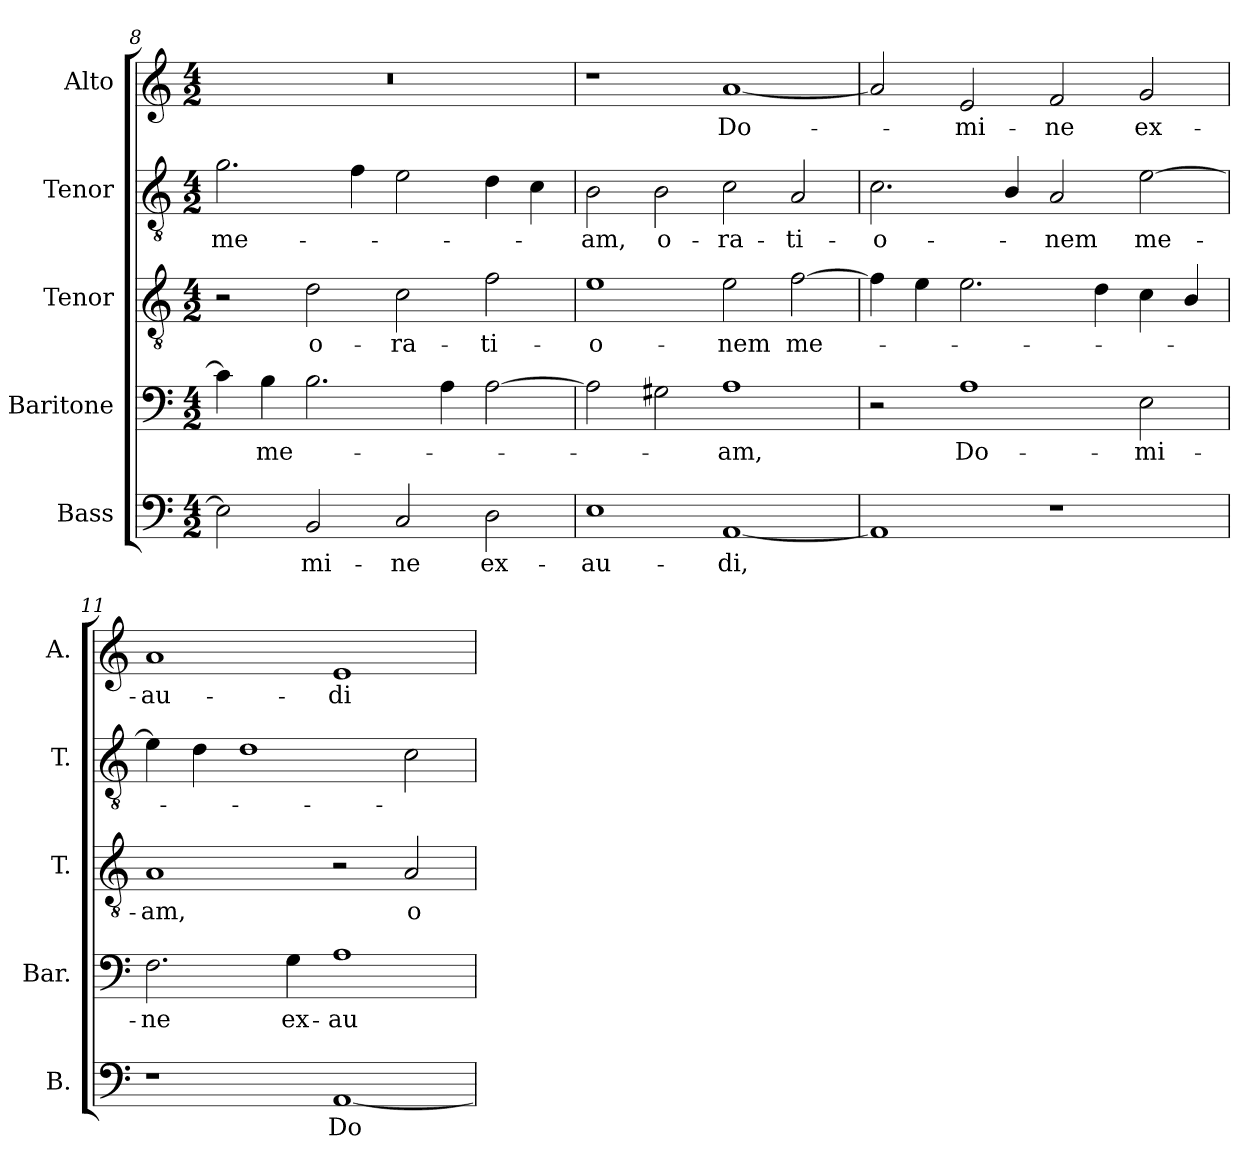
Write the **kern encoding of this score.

**kern	**text	**kern	**text	**kern	**text	**kern	**text	**kern	**text
*part5	*part5	*part4	*part4	*part3	*part3	*part2	*part2	*part1	*part1
*staff5	*staff5	*staff4	*staff4	*staff3	*staff3	*staff2	*staff2	*staff1	*staff1
*I"Bass	*	*I"Baritone	*	*I"Tenor	*	*I"Tenor	*	*I"Alto	*
*I'B.	*	*I'Bar.	*	*I'T.	*	*I'T.	*	*I'A.	*
*clefF4	*	*clefF4	*	*clefGv2	*	*clefGv2	*	*clefG2	*
*	*	*	*	*ITrd7c12	*	*ITrd7c12	*	*	*
*k[]	*	*k[]	*	*k[]	*	*k[]	*	*k[]	*
*C:	*	*C:	*	*C:	*	*C:	*	*C:	*
*M4/2	*	*M4/2	*	*M4/2	*	*M4/2	*	*M4/2	*
=8	=8	=8	=8	=8	=8	=8	=8	=8	=8
!	!	!	!	!	!	!	!LO:LY:b:color=#000000	!LO:N:vis=1	!
2Ei\]	.	4ci\]	.	2r	.	2.Gi\	me-	0r	.
!	!	!	!LO:LY:b:color=#000000	!	!	!	!	!	!
.	.	4Bi\	me-	.	.	.	.	.	.
!	!LO:LY:b:color=#000000	!	!	!	!	!	!	!	!
!	!	!	!	!	!LO:LY:b:color=#000000	!	!	!	!
2BBi/	-mi-	2.Bi\	.	2Di\	o-	.	.	.	.
.	.	.	.	.	.	4Fi\	.	.	.
!	!LO:LY:b:color=#000000	!	!	!	!	!	!	!	!
!	!	!	!	!	!LO:LY:b:color=#000000	!	!	!	!
2Ci/	-ne	.	.	2Ci\	-ra-	2Ei\	.	.	.
.	.	4Ai\	.	.	.	.	.	.	.
!	!LO:LY:b:color=#000000	!	!	!	!	!	!	!	!
!	!	!	!	!	!LO:LY:b:color=#000000	!	!	!	!
2Di\	ex-	[2Ai\	.	2Fi\	-ti-	4Di\	.	.	.
.	.	.	.	.	.	4Ci\	.	.	.
=9	=9	=9	=9	=9	=9	=9	=9	=9	=9
!	!LO:LY:b:color=#000000	!	!	!	!	!	!	!	!
!	!	!	!	!	!LO:LY:b:color=#000000	!	!	!	!
!	!	!	!	!	!	!	!LO:LY:b:color=#000000	!	!
1Ei	-au-	2Ai\]	.	1Ei	-o-	2BBi\	-am,	1r	.
!	!	!	!	!	!	!	!LO:LY:b:color=#000000	!	!
.	.	2G#Xi\	.	.	.	2BBi\	o-	.	.
!	!LO:LY:b:color=#000000	!	!	!	!	!	!	!	!
!	!	!	!LO:LY:b:color=#000000	!	!	!	!	!	!
!	!	!	!	!	!LO:LY:b:color=#000000	!	!	!	!
!	!	!	!	!	!	!	!LO:LY:b:color=#000000	!	!
!	!	!	!	!	!	!	!	!	!LO:LY:b:color=#000000
[1AAi	-di,	1Ai	-am,	2Ei\	-nem	2Ci\	-ra-	[1ai	Do-
!	!	!	!	!	!LO:LY:b:color=#000000	!	!	!	!
!	!	!	!	!	!	!	!LO:LY:b:color=#000000	!	!
.	.	.	.	[2Fi\	me-	2AAi/	-ti-	.	.
!!LO:LB:g=z
=10	=10	=10	=10	=10	=10	=10	=10	=10	=10
!	!	!	!	!	!	!	!LO:LY:b:color=#000000	!	!
1AAi]	.	2r	.	4Fi\]	.	2.Ci\	-o-	2ai/]	.
.	.	.	.	4Ei\	.	.	.	.	.
!	!	!	!LO:LY:b:color=#000000	!	!	!	!	!	!
!	!	!	!	!	!	!	!	!	!LO:LY:b:color=#000000
.	.	1Ai	Do-	2.Ei\	.	.	.	2ei/	-mi-
.	.	.	.	.	.	4BBi/	.	.	.
!	!	!	!	!	!	!	!LO:LY:b:color=#000000	!	!
!	!	!	!	!	!	!	!	!	!LO:LY:b:color=#000000
1r	.	.	.	.	.	2AAi/	-nem	2fi/	-ne
.	.	.	.	4Di\	.	.	.	.	.
!	!	!	!LO:LY:b:color=#000000	!	!	!	!	!	!
!	!	!	!	!	!	!	!LO:LY:b:color=#000000	!	!
!	!	!	!	!	!	!	!	!	!LO:LY:b:color=#000000
.	.	2Ei\	-mi-	4Ci\	.	[2Ei\	me-	2gi/	ex-
.	.	.	.	4BBi/	.	.	.	.	.
=11	=11	=11	=11	=11	=11	=11	=11	=11	=11
!	!	!	!LO:LY:b:color=#000000	!	!	!	!	!	!
!	!	!	!	!	!LO:LY:b:color=#000000	!	!	!	!
!	!	!	!	!	!	!	!	!	!LO:LY:b:color=#000000
1r	.	2.Fi\	-ne	1AAi	-am,	4Ei\]	.	1ai	-au-
.	.	.	.	.	.	4Di\	.	.	.
.	.	.	.	.	.	1Di	.	.	.
!	!	!	!LO:LY:b:color=#000000	!	!	!	!	!	!
.	.	4Gi\	ex-	.	.	.	.	.	.
!	!LO:LY:b:color=#000000	!	!	!	!	!	!	!	!
!	!	!	!LO:LY:b:color=#000000	!	!	!	!	!	!
!	!	!	!	!	!	!	!	!	!LO:LY:b:color=#000000
[1AAi	Do-	1Ai	-au-	2r	.	.	.	1ei	-di
!	!	!	!	!	!LO:LY:b:color=#000000	!	!	!	!
.	.	.	.	2AAi/	o-	2Ci\	.	.	.
=	=	=	=	=	=	=	=	=	=
*-	*-	*-	*-	*-	*-	*-	*-	*-	*-
